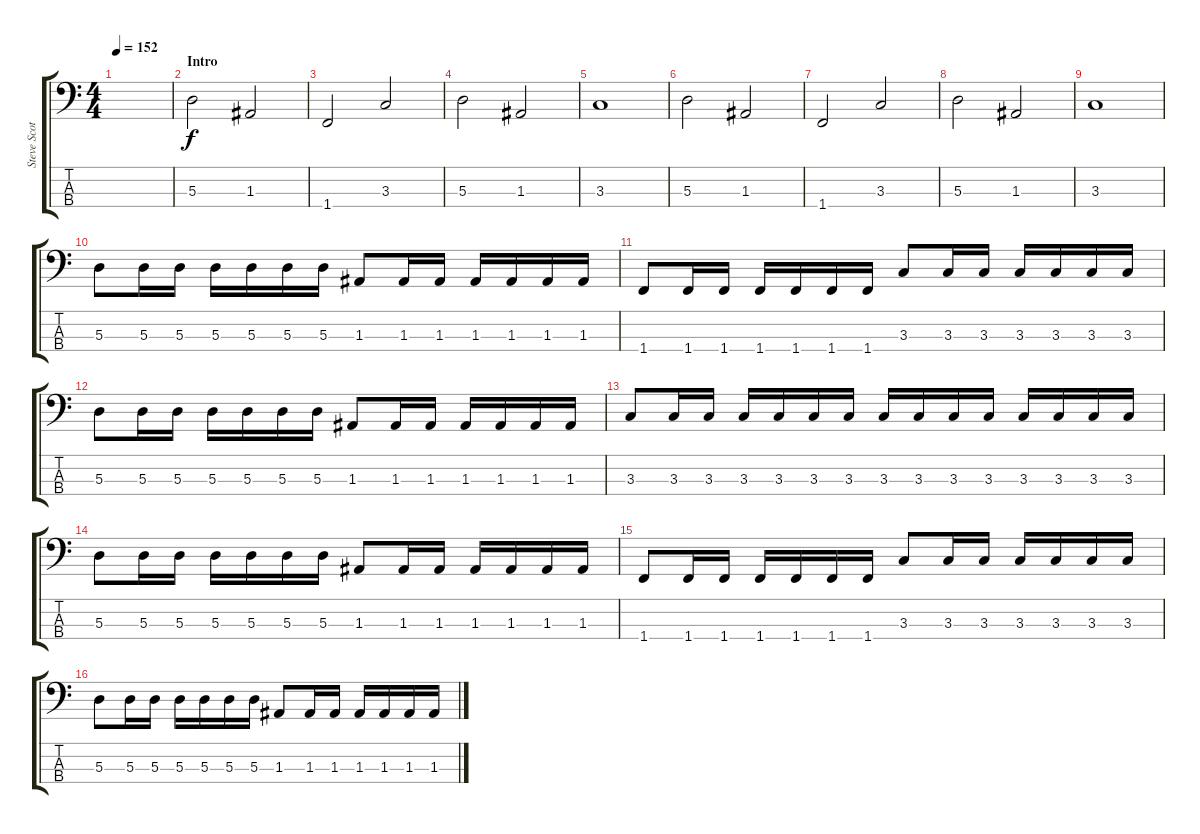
\track ("Steve Scott" "Steve Scot") {instrument electricbassfinger}
\staff {score tabs}
\tuning (G2 D2 A1 E1) {hide}
\ts (4 4)
\tempo 152
\clef f4
\ks c
|
\section ("" "Intro")
5.3.2 1.3.2 |
1.4.2 3.3.2 |
5.3.2 1.3.2 |
3.3.1 |
5.3.2 1.3.2 |
1.4.2 3.3.2 |
5.3.2 1.3.2 |
3.3.1 |
5.3.8 5.3.16 5.3.16 5.3.16 5.3.16 5.3.16 5.3.16 1.3.8 1.3.16 1.3.16 1.3.16 1.3.16 1.3.16 1.3.16 |
1.4.8 1.4.16 1.4.16 1.4.16 1.4.16 1.4.16 1.4.16 3.3.8 3.3.16 3.3.16 3.3.16 3.3.16 3.3.16 3.3.16 |
5.3.8 5.3.16 5.3.16 5.3.16 5.3.16 5.3.16 5.3.16 1.3.8 1.3.16 1.3.16 1.3.16 1.3.16 1.3.16 1.3.16 |
3.3.8 3.3.16 3.3.16 3.3.16 3.3.16 3.3.16 3.3.16 3.3.16 3.3.16 3.3.16 3.3.16 3.3.16 3.3.16 3.3.16 3.3.16 |
5.3.8 5.3.16 5.3.16 5.3.16 5.3.16 5.3.16 5.3.16 1.3.8 1.3.16 1.3.16 1.3.16 1.3.16 1.3.16 1.3.16 |
1.4.8 1.4.16 1.4.16 1.4.16 1.4.16 1.4.16 1.4.16 3.3.8 3.3.16 3.3.16 3.3.16 3.3.16 3.3.16 3.3.16 |
5.3.8 5.3.16 5.3.16 5.3.16 5.3.16 5.3.16 5.3.16 1.3.8 1.3.16 1.3.16 1.3.16 1.3.16 1.3.16 1.3.16
